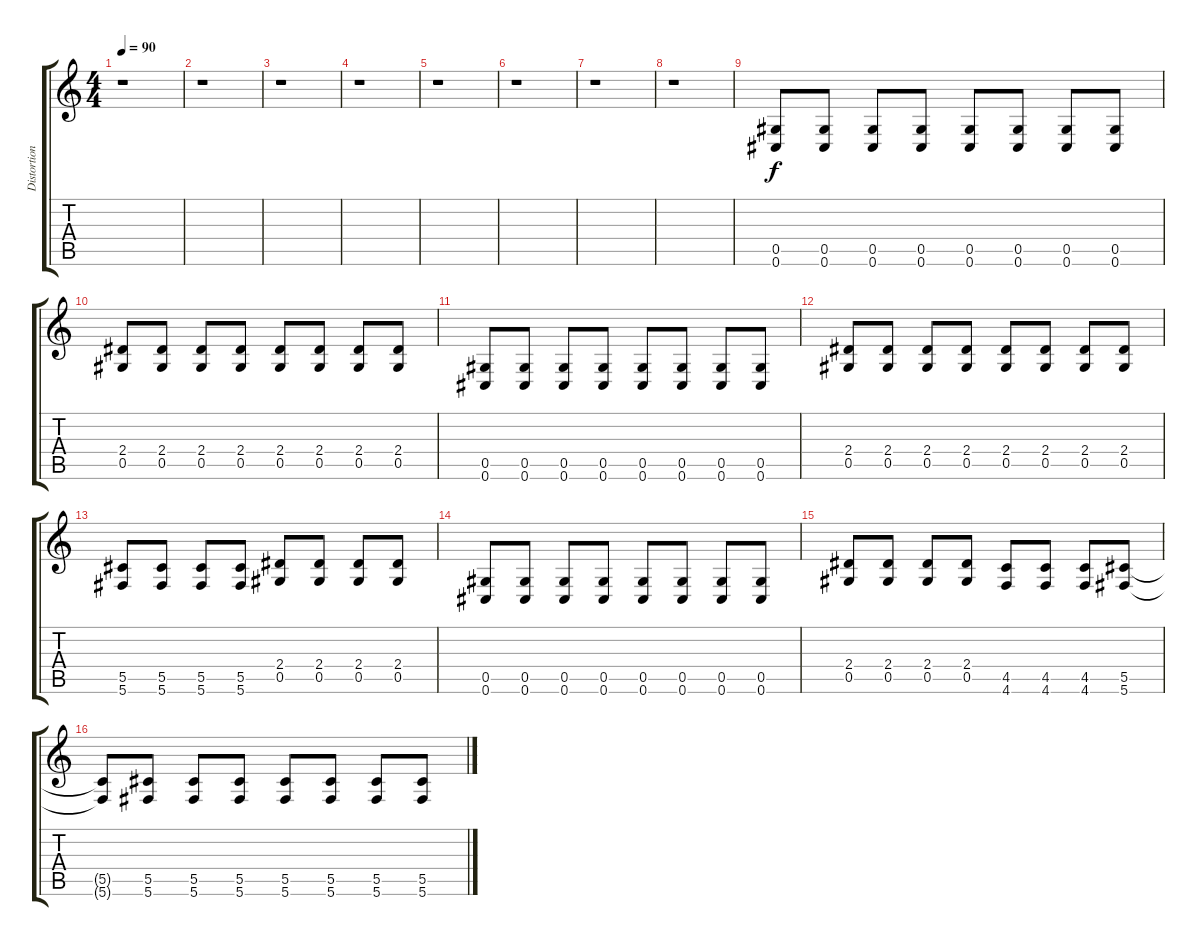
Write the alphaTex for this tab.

\track ("Distortion Guitar" "Distortion") {instrument distortionguitar}
\staff {score tabs}
\tuning (Eb4 Bb3 Gb3 Db3 Ab2 Db2) {hide}
\ts (4 4)
\tempo 90
\clef g2
\ks c
r.1{dy f} |
r.1 |
r.1 |
r.1 |
r.1 |
r.1 |
r.1 |
r.1 |
(0.5 0.6).8 (0.5 0.6).8 (0.5 0.6).8 (0.5 0.6).8 (0.5 0.6).8 (0.5 0.6).8 (0.5 0.6).8 (0.5 0.6).8 |
(2.4 0.5).8 (2.4 0.5).8 (2.4 0.5).8 (2.4 0.5).8 (2.4 0.5).8 (2.4 0.5).8 (2.4 0.5).8 (2.4 0.5).8 |
(0.5 0.6).8 (0.5 0.6).8 (0.5 0.6).8 (0.5 0.6).8 (0.5 0.6).8 (0.5 0.6).8 (0.5 0.6).8 (0.5 0.6).8 |
(2.4 0.5).8 (2.4 0.5).8 (2.4 0.5).8 (2.4 0.5).8 (2.4 0.5).8 (2.4 0.5).8 (2.4 0.5).8 (2.4 0.5).8 |
(5.5 5.6).8 (5.5 5.6).8 (5.5 5.6).8 (5.5 5.6).8 (2.4 0.5).8 (2.4 0.5).8 (2.4 0.5).8 (2.4 0.5).8 |
(0.5 0.6).8 (0.5 0.6).8 (0.5 0.6).8 (0.5 0.6).8 (0.5 0.6).8 (0.5 0.6).8 (0.5 0.6).8 (0.5 0.6).8 |
(2.4 0.5).8 (2.4 0.5).8 (2.4 0.5).8 (2.4 0.5).8 (4.5 4.6).8 (4.5 4.6).8 (4.5 4.6).8 (5.5 5.6).8 |
(5.5{t} 5.6{t}).8 (5.5 5.6).8 (5.5 5.6).8 (5.5 5.6).8 (5.5 5.6).8 (5.5 5.6).8 (5.5 5.6).8 (5.5 5.6).8
